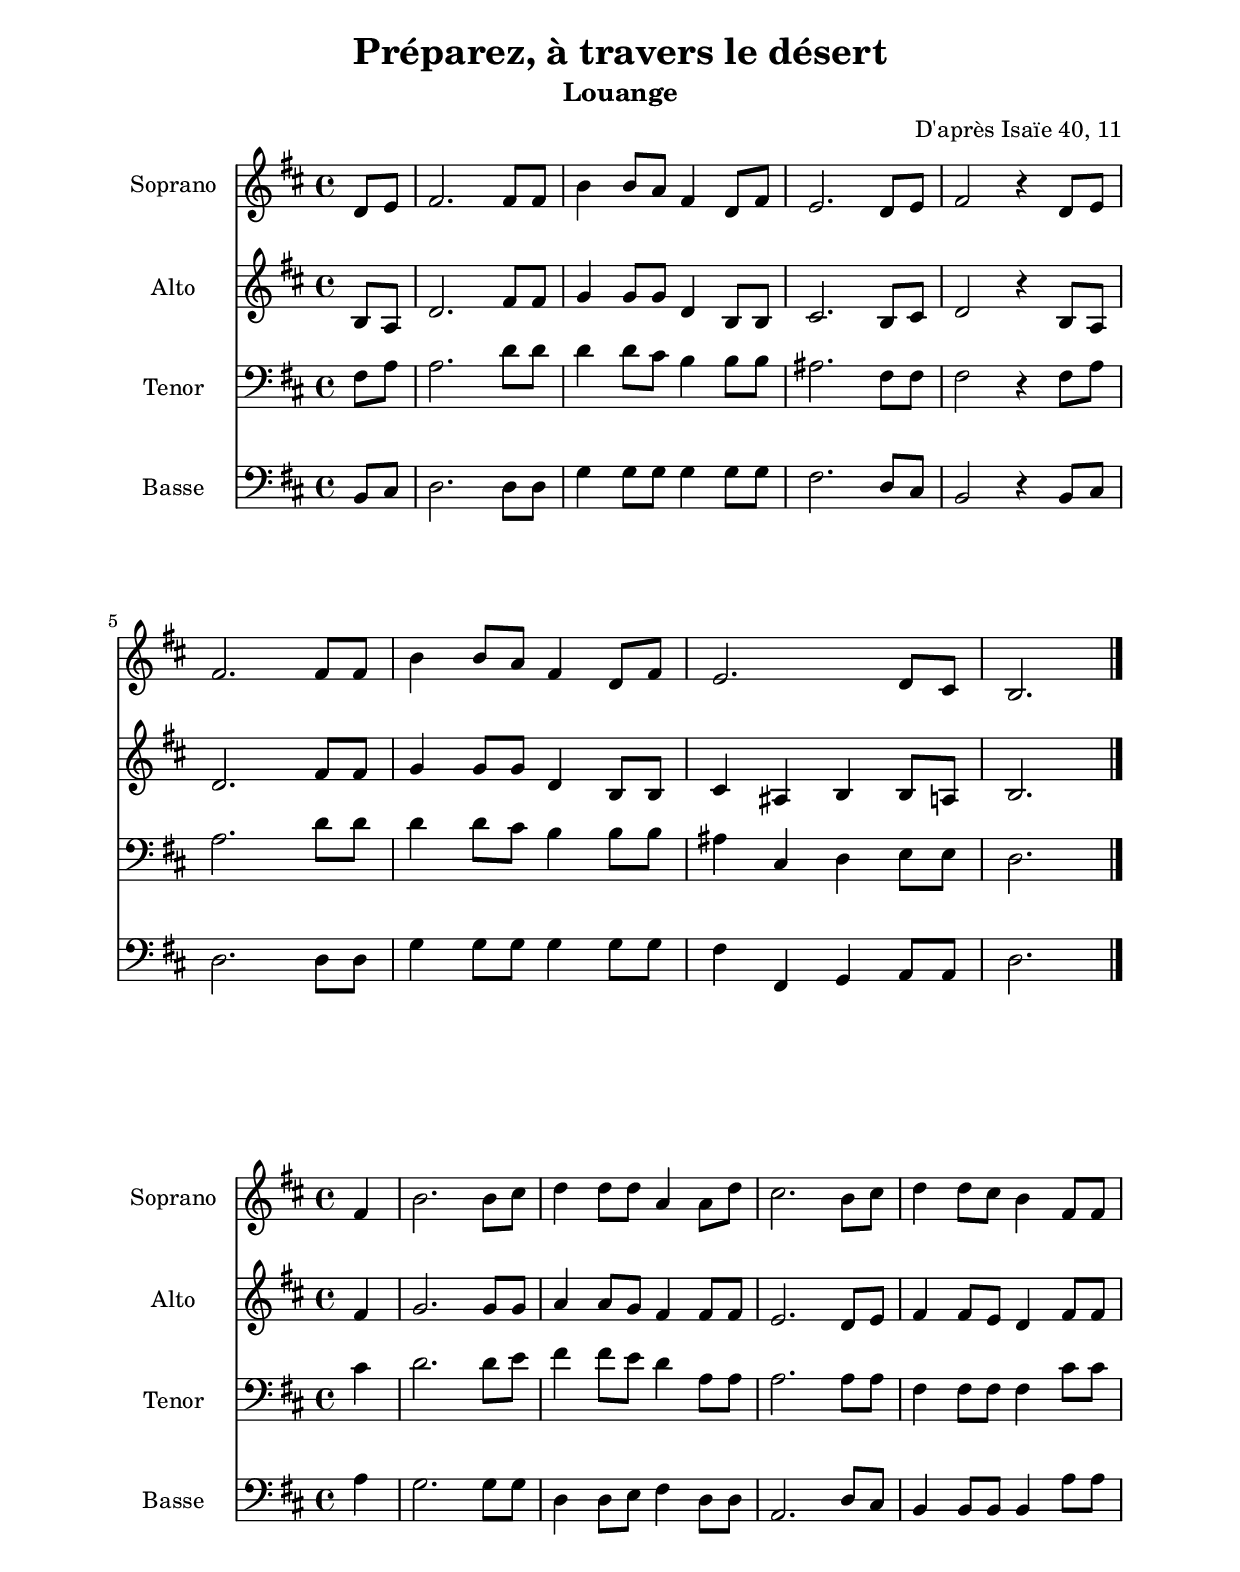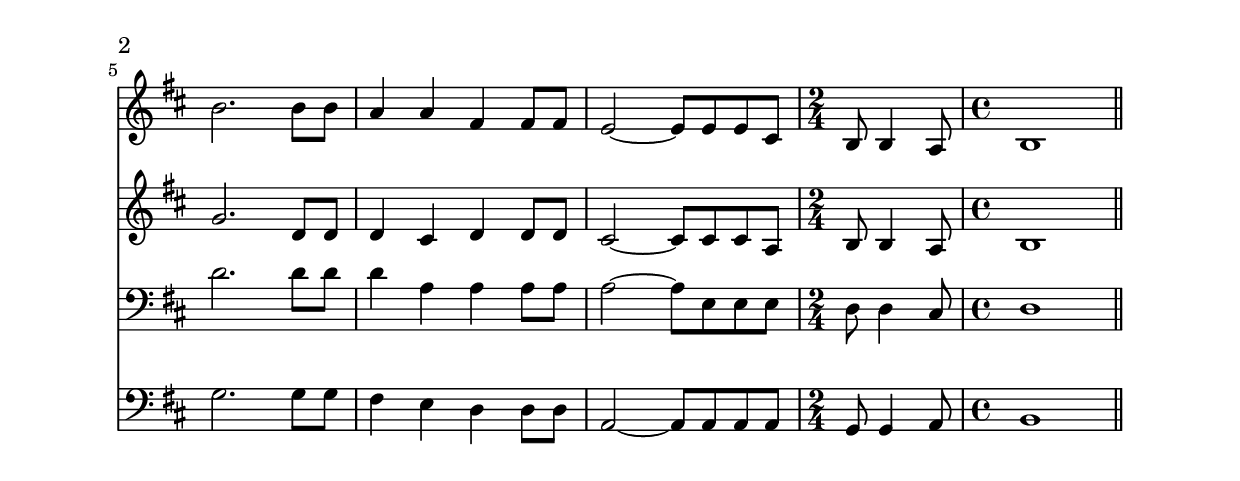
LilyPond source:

\version "2.22.1"
\language "italiano"

\header {
  title = "Préparez, à travers le désert"
  subtitle = "Louange"
  composer = "D'après Isaïe 40, 11"
}

global = {
  \key si \minor
  \time 4/4
}

sopranoChorus =
  \relative do' {
    \global
    \partial 4 re8 mi
    fad2. fad8 fad
    si4 si8 la fad4 re8 fad
    mi2. re8 mi
    fad2 r4 re8 mi
    fad2. fad8 fad
    si4 si8 la fad4 re8 fad
    mi2. re8 dod
    si2.
    \bar "|."
  }
  
altoChorus =
  \relative do' {
    \global
    \partial 4 si8 la
    re2. fad8 fad
    sol4 sol8 sol re4 si8 si
    dod2. si8 dod
    re2 r4 si8 la
    re2. fad8 fad
    sol4 sol8 sol re4 si8 si
    dod4 lad si si8 la
    si2.
  }
  
tenorChorus =
  \relative do {
    \global
    \partial 4 fad8 la
    la2. re8 re
    re4 re8 dod si4 si8 si
    lad2. fad8 fad
    fad2 r4 fad8 la
    la2. re8 re
    re4 re8 dod si4 si8 si
    lad4 dod, re mi8 mi
    re2.
  }
  
bassChorus = 
  \relative do {
    \global
    \partial 4 si8 dod
    re2. re8 re
    sol4 sol8 sol sol4 sol8 sol
    fad2. re8 dod
    si2 r4 si8 dod
    re2. re8 re
    sol4 sol8 sol sol4 sol8 sol
    fad4 fad, sol la8 la
    re2.
  }
  
%%------------- couplet -------------------

sopranoVerse =
  \relative do' {
    \global
    \partial 4 fad4
    si2.si8 dod
    re4 re8 re la4 la8 re
    dod2. si8 dod
    re4 re8 dod si4 fad8 fad
    si2. si8 si
    la4 la fad fad8 fad
    mi2 ~ mi8 mi mi dod
    \time 2/4
    si8 si4 la8
    \time 4/4
    si1
    \bar "||"
  }
  
altoVerse =
  \relative do' {
    \global
    \partial 4 fad4
    sol2. sol8 sol
    la4 la8 sol fad4 fad8 fad
    mi2. re8 mi
    fad4 fad8 mi re4 fad8 fad
    sol2. re8 re
    re4 dod re re8 re
    dod2 ~ dod8 dod dod la
    si8 si4 la8
    si1
  }
  
tenorVerse =
  \relative do' {
    \global
    \partial 4 dod4
    re2. re8 mi
    fad4 fad8 mi re4 la8 la
    la2. la8 la
    fad4 fad8 fad fad4 dod'8 dod
    re2. re8 re
    re4 la la la8 la
    la2 ~ la8 mi mi mi
    re8 re4 dod8
    re1
  }
  
bassVerse = 
  \relative do {
    \global
    \partial 4 la'4
    sol2. sol8 sol
    re4 re8 mi fad4 re8 re
    la2. re8 dod
    si4 si8 si si4 la'8 la
    sol2. sol8 sol
    fad4 mi re re8 re
    la2 ~ la8 la la la
    sol8 sol4 la8
    si1
  }


global = {
  \key si \minor
  \time 4/4
}

\book{
  \paper {
    left-margin = 20\mm
    right-margin = 20\mm
    top-margin = 20\mm
    bottom-margin = 20\mm
  }
  
  \score {
    <<
      \new Staff \with { instrumentName = "Soprano" midiInstrument = "choir aahs"} { \sopranoChorus }
      \new Staff \with { instrumentName = "Alto" midiInstrument = "choir aahs"} { \altoChorus }
      \new Staff \with { instrumentName = "Tenor" midiInstrument = "choir aahs"} { \clef bass \tenorChorus }
      \new Staff \with { instrumentName = "Basse" midiInstrument = "choir aahs"} { \clef bass \bassChorus }
    >>
    \layout { 
      indent = 2\cm
      \override BreathingSign.text = \markup { \musicglyph "comma" }
    }
    \midi {
      \tempo 4=126
    }
  }
  
  \score {
    <<
      \new Staff \with { instrumentName = "Soprano" midiInstrument = "choir aahs"} { \sopranoVerse }
      \new Staff \with { instrumentName = "Alto" midiInstrument = "choir aahs"} { \altoVerse }
      \new Staff \with { instrumentName = "Tenor" midiInstrument = "choir aahs"} { \clef bass \tenorVerse }
      \new Staff \with { instrumentName = "Basse" midiInstrument = "choir aahs"} { \clef bass \bassVerse }
    >>
    \layout { 
      indent = 2\cm
      \override BreathingSign.text = \markup { \musicglyph "comma" }
    }
    \midi {
      \tempo 4=126
    }
  }
}
